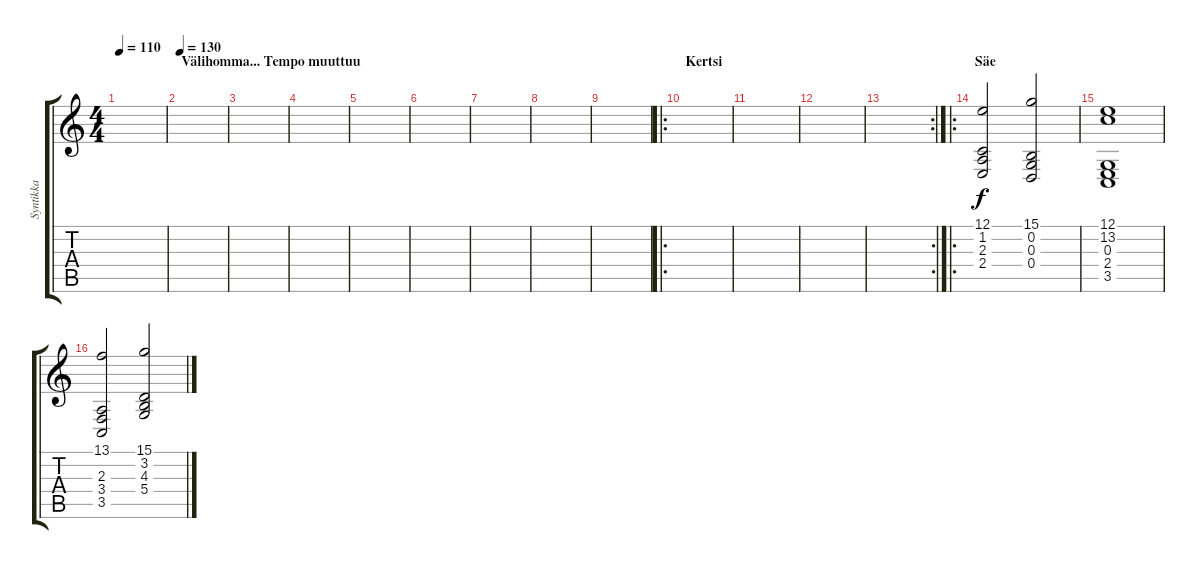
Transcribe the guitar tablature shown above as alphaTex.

\track ("Syntikka" "Syntikka") {instrument lead1square}
\staff {score tabs}
\tuning (E4 B3 G3 D3 A2 E2) {hide}
\ts (4 4)
\tempo 110
\clef g2
\ks c
|
\section ("" "Välihomma... Tempo muuttuu")
\tempo 130
|
|
|
|
|
|
|
|
\ro
\section ("" "Kertsi")
|
|
|
\rc 2
|
\ro
\section ("" "Säe")
(12.1 1.2 2.3 2.4).2 (15.1 0.2 0.3 0.4).2 |
(12.1 13.2 0.3 2.4 3.5).1 |
(13.1 2.3 3.4 3.5).2 (15.1 3.2 4.3 5.4).2
